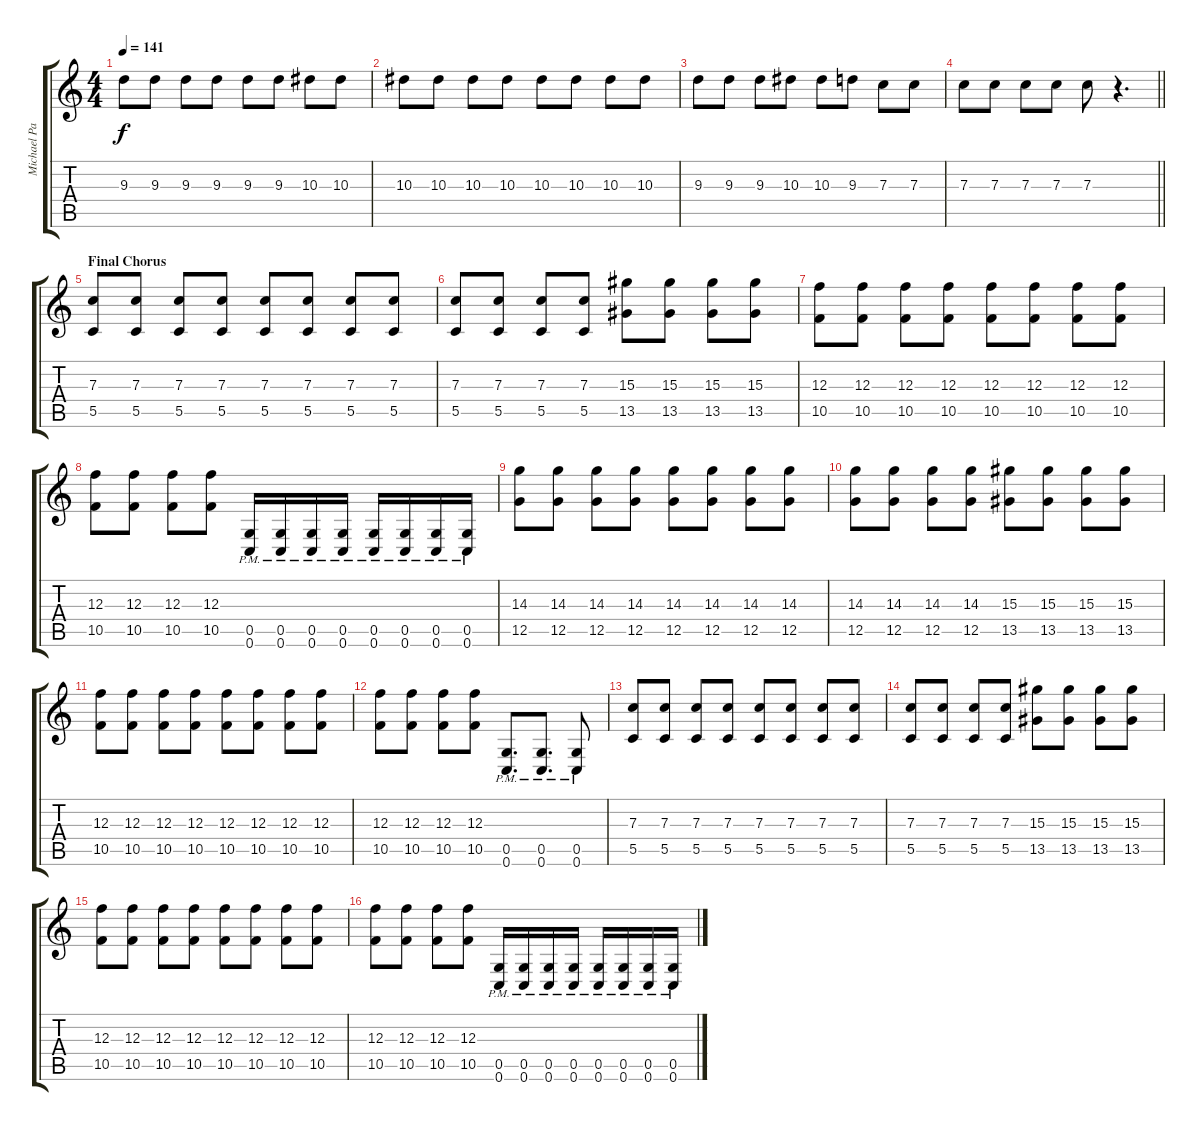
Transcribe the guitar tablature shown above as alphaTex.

\track ("Michael Padget" "Michael Pa") {instrument distortionguitar}
\staff {score tabs}
\tuning (D4 A3 F3 C3 G2 C2) {hide}
\ts (4 4)
\tempo 141
\clef g2
\ks c
9.3.8{dy f} 9.3.8 9.3.8 9.3.8 9.3.8 9.3.8 10.3.8 10.3.8 |
10.3.8 10.3.8 10.3.8 10.3.8 10.3.8 10.3.8 10.3.8 10.3.8 |
9.3.8 9.3.8 9.3.8 10.3.8 10.3.8 9.3.8 7.3.8 7.3.8 |
\barLineRight lightlight
7.3.8 7.3.8 7.3.8 7.3.8 7.3.8 r.4{d} |
\section ("" "Final Chorus")
(7.3 5.5).8 (7.3 5.5).8 (7.3 5.5).8 (7.3 5.5).8 (7.3 5.5).8 (7.3 5.5).8 (7.3 5.5).8 (7.3 5.5).8 |
(7.3 5.5).8 (7.3 5.5).8 (7.3 5.5).8 (7.3 5.5).8 (15.3 13.5).8 (15.3 13.5).8 (15.3 13.5).8 (15.3 13.5).8 |
(12.3 10.5).8 (12.3 10.5).8 (12.3 10.5).8 (12.3 10.5).8 (12.3 10.5).8 (12.3 10.5).8 (12.3 10.5).8 (12.3 10.5).8 |
(12.3 10.5).8 (12.3 10.5).8 (12.3 10.5).8 (12.3 10.5).8 (0.5{pm} 0.6{pm}).16 (0.5{pm} 0.6{pm}).16 (0.5{pm} 0.6{pm}).16 (0.5{pm} 0.6{pm}).16 (0.5{pm} 0.6{pm}).16 (0.5{pm} 0.6{pm}).16 (0.5{pm} 0.6{pm}).16 (0.5{pm} 0.6{pm}).16 |
(14.3 12.5).8 (14.3 12.5).8 (14.3 12.5).8 (14.3 12.5).8 (14.3 12.5).8 (14.3 12.5).8 (14.3 12.5).8 (14.3 12.5).8 |
(14.3 12.5).8 (14.3 12.5).8 (14.3 12.5).8 (14.3 12.5).8 (15.3 13.5).8 (15.3 13.5).8 (15.3 13.5).8 (15.3 13.5).8 |
(12.3 10.5).8 (12.3 10.5).8 (12.3 10.5).8 (12.3 10.5).8 (12.3 10.5).8 (12.3 10.5).8 (12.3 10.5).8 (12.3 10.5).8 |
(12.3 10.5).8 (12.3 10.5).8 (12.3 10.5).8 (12.3 10.5).8 (0.5{pm} 0.6{pm}).8{d} (0.5{pm} 0.6{pm}).8{d} (0.5{pm} 0.6{pm}).8 |
(7.3 5.5).8 (7.3 5.5).8 (7.3 5.5).8 (7.3 5.5).8 (7.3 5.5).8 (7.3 5.5).8 (7.3 5.5).8 (7.3 5.5).8 |
(7.3 5.5).8 (7.3 5.5).8 (7.3 5.5).8 (7.3 5.5).8 (15.3 13.5).8 (15.3 13.5).8 (15.3 13.5).8 (15.3 13.5).8 |
(12.3 10.5).8 (12.3 10.5).8 (12.3 10.5).8 (12.3 10.5).8 (12.3 10.5).8 (12.3 10.5).8 (12.3 10.5).8 (12.3 10.5).8 |
(12.3 10.5).8 (12.3 10.5).8 (12.3 10.5).8 (12.3 10.5).8 (0.5{pm} 0.6{pm}).16 (0.5{pm} 0.6{pm}).16 (0.5{pm} 0.6{pm}).16 (0.5{pm} 0.6{pm}).16 (0.5{pm} 0.6{pm}).16 (0.5{pm} 0.6{pm}).16 (0.5{pm} 0.6{pm}).16 (0.5{pm} 0.6{pm}).16
